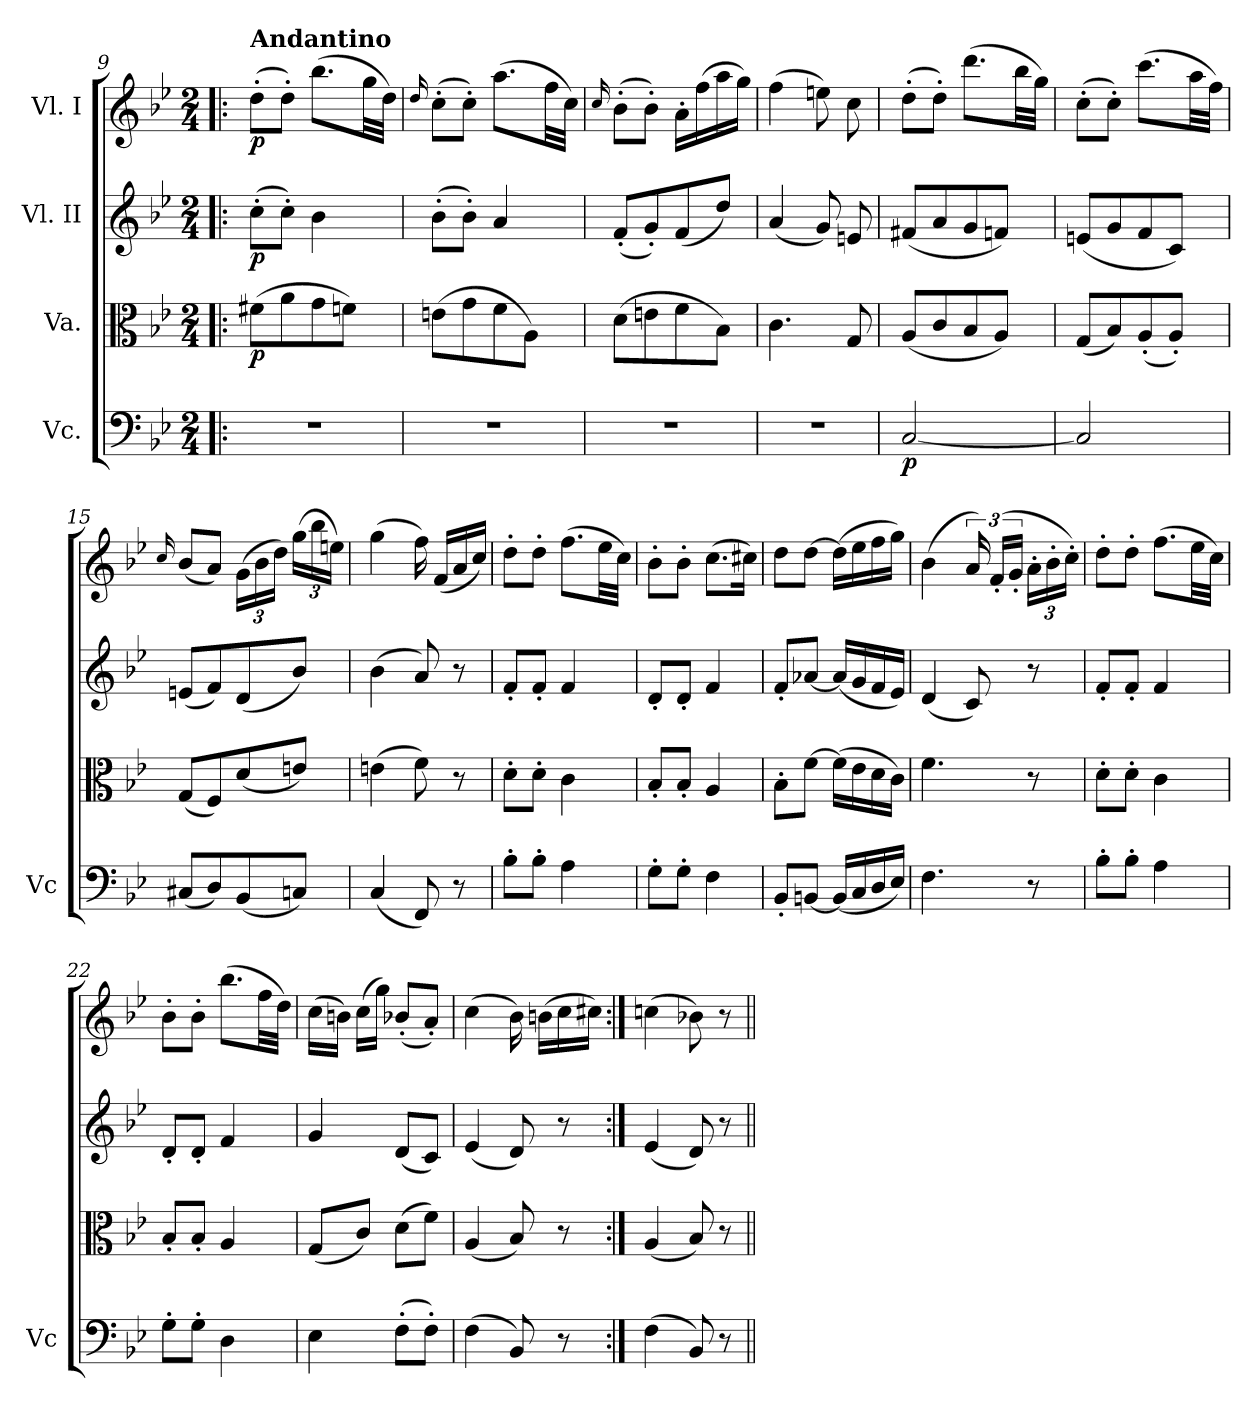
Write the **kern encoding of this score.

**kern	**dynam	**kern	**dynam	**kern	**dynam	**kern	**dynam
*part4	*part4	*part3	*part3	*part2	*part2	*part1	*part1
*staff4	*staff4	*staff3	*staff3	*staff2	*staff2	*staff1	*staff1
*I"Vc.	*	*I"Va.	*	*I"Vl. II	*	*I"Vl. I	*
*I'Vc	*	*	*	*	*	*	*
*clefF4	*	*clefC3	*	*clefG2	*	*clefG2	*
*k[b-e-]	*	*k[b-e-]	*	*k[b-e-]	*	*k[b-e-]	*
*g:	*	*g:	*	*g:	*	*g:	*
*M2/4	*	*M2/4	*	*M2/4	*	*M2/4	*
=9!|:	=9!|:	=9!|:	=9!|:	=9!|:	=9!|:	=9!|:	=9!|:
!	!	!	!	!	!	!LO:TX:a:B:t=Andantino	!
!	!	!	!LO:DY:b	!	!LO:DY:b	!	!LO:DY:b
2r	.	(>8f#X\L	p	(>8cc'\L	p	(>8dd'\L	p
.	.	8a\	.	8cc'\J)	.	8dd'\J)	.
.	.	8g\	.	4b-\	.	(>8.bb-\L	.
.	.	8fn\J)	.	.	.	.	.
.	.	.	.	.	.	32gg\LL	.
.	.	.	.	.	.	32dd\JJJ)	.
=10	=10	=10	=10	=10	=10	=10	=10
.	.	.	.	.	.	16qqdd/	.
2r	.	(>8en\L	.	(>8b-'\L	.	(>8cc'\L	.
.	.	8g\	.	8b-'\J)	.	8cc'\J)	.
.	.	8f\	.	4a/	.	(>8.aa\L	.
.	.	8A\J)	.	.	.	.	.
.	.	.	.	.	.	32ff\LL	.
.	.	.	.	.	.	32cc\JJJ)	.
=11	=11	=11	=11	=11	=11	=11	=11
.	.	.	.	.	.	16qqcc/	.
2r	.	(>8d\L	.	(<8f'/L	.	(>8b-'\L	.
.	.	8en\	.	8g'/)	.	8b-'\J)	.
.	.	8f\	.	(<8f/	.	16a'\LL	.
.	.	.	.	.	.	(>16ff\	.
.	.	8B-\J)	.	8dd/J)	.	16aa\	.
.	.	.	.	.	.	16gg\JJ)	.
=12	=12	=12	=12	=12	=12	=12	=12
2r	.	4.c\	.	(<4a/	.	(>4ff\	.
.	.	.	.	8g/)	.	8een\)	.
.	.	8G/	.	8en/	.	8cc\	.
=13	=13	=13	=13	=13	=13	=13	=13
!	!LO:DY:b	!	!	!	!	!	!
[2C/	p	(<8A/L	.	(<8f#X/L	.	(>8dd'\L	.
.	.	8c/	.	8a/	.	8dd'\J)	.
.	.	8B-/	.	8g/	.	(>8.ddd\L	.
.	.	8A/J)	.	8fn/J)	.	.	.
.	.	.	.	.	.	32bb-\LL	.
.	.	.	.	.	.	32gg\JJJ)	.
=14	=14	=14	=14	=14	=14	=14	=14
2C/]	.	(<8G/L	.	(<8en/L	.	(>8cc'\L	.
.	.	8B-/)	.	8g/	.	8cc'\J)	.
.	.	(<8A'/	.	8f/	.	(>8.ccc\L	.
.	.	8A'/J)	.	8c/J)	.	.	.
.	.	.	.	.	.	32aa\LL	.
.	.	.	.	.	.	32ff\JJJ)	.
=15	=15	=15	=15	=15	=15	=15	=15
.	.	.	.	.	.	16qqcc/	.
(<8C#X/L	.	(<8G/L	.	(<8en/L	.	(<8b-/L	.
8D/)	.	8F/)	.	8f/)	.	8a/J)	.
*	*	*	*	*	*	*Xbrackettup	*
(<8BB-/	.	(<8d/	.	(<8d/	.	(>24g\LL	.
.	.	.	.	.	.	24b-\	.
.	.	.	.	.	.	24dd\JJ)	.
8Cn/J)	.	8en/J)	.	8b-/J)	.	(>24gg\LL	.
.	.	.	.	.	.	24bb-\	.
.	.	.	.	.	.	24een\JJ)	.
=16	=16	=16	=16	=16	=16	=16	=16
(<4C/	.	(>4en\	.	(>4b-\	.	(>4gg\	.
8FF/)	.	8f\)	.	8a/)	.	16ff\)	.
.	.	.	.	.	.	(<16f/LL	.
8r	.	8r	.	8r	.	16a/	.
.	.	.	.	.	.	16cc/JJ)	.
=17	=17	=17	=17	=17	=17	=17	=17
8B-'\L	.	8d'\L	.	8f'/L	.	8dd'\L	.
8B-'\J	.	8d'\J	.	8f'/J	.	8dd'\J	.
4A\	.	4c\	.	4f/	.	(>8.ff\L	.
.	.	.	.	.	.	32ee-\LL	.
.	.	.	.	.	.	32cc\JJJ)	.
=18	=18	=18	=18	=18	=18	=18	=18
8G'\L	.	8B-'/L	.	8d'/L	.	8b-'\L	.
8G'\J	.	8B-'/J	.	8d'/J	.	8b-'\J	.
4F\	.	4A/	.	4f/	.	(>8.cc\L	.
.	.	.	.	.	.	16cc#X\Jk)	.
!!LO:LB:g=z
=19	=19	=19	=19	=19	=19	=19	=19
8BB-'/L	.	8B-'\L	.	8f'/L	.	8dd\L	.
[8BBn/J	.	[8f\J	.	[8a-X/J	.	[8dd\J	.
(<16BB/LL]	.	(>16f\LL]	.	(<16a-/LL]	.	(>16dd\LL]	.
16C/	.	16e-\	.	16g/	.	16ee-\	.
16D/	.	16d\	.	16f/	.	16ff\	.
16E-/JJ)	.	16c\JJ)	.	16e-/JJ)	.	16gg\JJ)	.
=20	=20	=20	=20	=20	=20	=20	=20
4.F\	.	4.f\	.	(<4d/	.	(>4b-\	.
*	*	*	*	*	*	*brackettup	*
.	.	.	.	8c/)	.	24a/)	.
.	.	.	.	.	.	(>24f'/LL	.
.	.	.	.	.	.	24g'/JJ	.
*	*	*	*	*	*	*Xbrackettup	*
8r	.	8r	.	8r	.	24a'\LL	.
.	.	.	.	.	.	24b-'\	.
.	.	.	.	.	.	24cc'\JJ)	.
=21	=21	=21	=21	=21	=21	=21	=21
8B-'\L	.	8d'\L	.	8f'/L	.	8dd'\L	.
8B-'\J	.	8d'\J	.	8f'/J	.	8dd'\J	.
4A\	.	4c\	.	4f/	.	(>8.ff\L	.
.	.	.	.	.	.	32ee-\LL	.
.	.	.	.	.	.	32cc\JJJ)	.
=22	=22	=22	=22	=22	=22	=22	=22
8G'\L	.	8B-'/L	.	8d'/L	.	8b-'\L	.
8G'\J	.	8B-'/J	.	8d'/J	.	8b-'\J	.
4D\	.	4A/	.	4f/	.	(>8.bb-\L	.
.	.	.	.	.	.	32ff\LL	.
.	.	.	.	.	.	32dd\JJJ)	.
=23	=23	=23	=23	=23	=23	=23	=23
4E-\	.	(<8G/L	.	4g/	.	(>16cc\LL	.
.	.	.	.	.	.	16bn\JJ)	.
.	.	8c/J)	.	.	.	(>16cc\LL	.
.	.	.	.	.	.	16gg\JJ)	.
(>8F'\L	.	(>8d\L	.	(<8d/L	.	(<8b-X'/L	.
8F'\J)	.	8f\J)	.	8c/J)	.	8a'/J)	.
=24	=24	=24	=24	=24	=24	=24	=24
(>4F\	.	(<4A/	.	(<4e-/	.	(>4cc\	.
8BB-/)	.	8B-/)	.	8d/)	.	16b-\)	.
.	.	.	.	.	.	(>16bn\LL	.
8r	.	8r	.	8r	.	16cc\	.
.	.	.	.	.	.	16cc#X\JJ)	.
=1X:|!	=1X:|!	=1X:|!	=1X:|!	=1X:|!	=1X:|!	=1X:|!	=1X:|!
(>4F\	.	(<4A/	.	(<4e-/	.	(>4ccn\	.
8BB-/)	.	8B-/)	.	8d/)	.	8b-X\)	.
8r	.	8r	.	8r	.	8r	.
=||	=||	=||	=||	=||	=||	=||	=||
*-	*-	*-	*-	*-	*-	*-	*-
